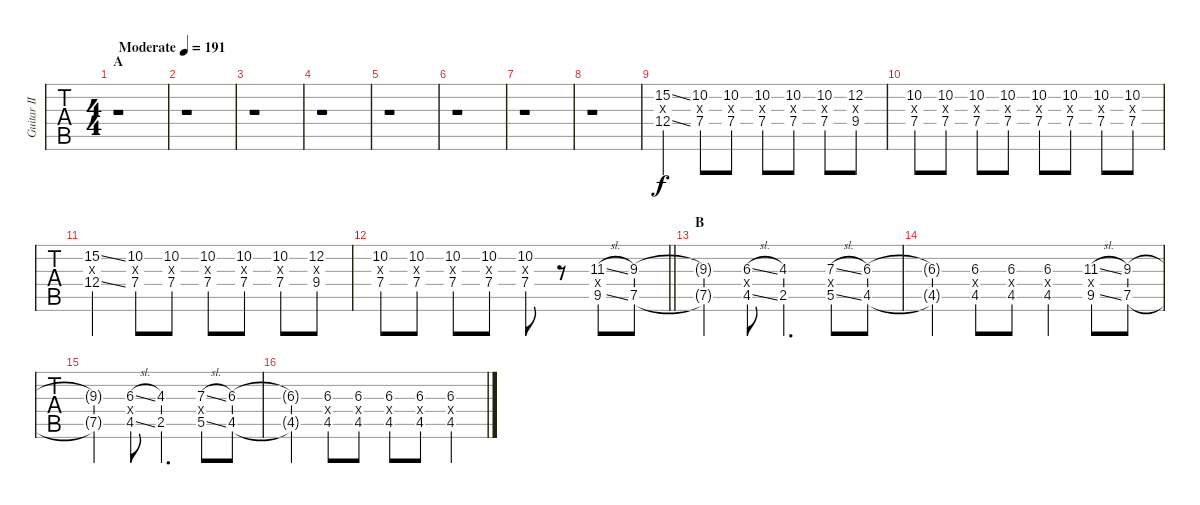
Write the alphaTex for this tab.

\track ("Guitar II - Kita" "Guitar II ") {instrument overdrivenguitar}
\staff {tabs}
\tuning (Eb4 Bb3 Gb3 Db3 Ab2 Eb2) {hide}
\ts (4 4)
\section ("" "A")
\tempo (191 "Moderate")
\clef g2
\ks c
r.1{dy f instrument overdrivenguitar} |
r.1 |
r.1 |
r.1 |
r.1 |
r.1 |
r.1 |
r.1 |
(15.2{ss} 0.3{x} 12.4{ss}).4 (10.2 0.3{x} 7.4).8 (10.2 0.3{x} 7.4).8 (10.2 0.3{x} 7.4).8 (10.2 0.3{x} 7.4).8 (10.2 0.3{x} 7.4).8 (12.2 0.3{x} 9.4).8 |
(10.2 0.3{x} 7.4).8 (10.2 0.3{x} 7.4).8 (10.2 0.3{x} 7.4).8 (10.2 0.3{x} 7.4).8 (10.2 0.3{x} 7.4).8 (10.2 0.3{x} 7.4).8 (10.2 0.3{x} 7.4).8 (10.2 0.3{x} 7.4).8 |
(15.2{ss} 0.3{x} 12.4{ss}).4 (10.2 0.3{x} 7.4).8 (10.2 0.3{x} 7.4).8 (10.2 0.3{x} 7.4).8 (10.2 0.3{x} 7.4).8 (10.2 0.3{x} 7.4).8 (12.2 0.3{x} 9.4).8 |
\barLineRight lightlight
(10.2 0.3{x} 7.4).8 (10.2 0.3{x} 7.4).8 (10.2 0.3{x} 7.4).8 (10.2 0.3{x} 7.4).8 (10.2 0.3{x} 7.4).8 r.8 (11.3{sl} 0.4{x} 9.5{sl}).8 (9.3 7.5).8 |
\section ("" "B")
(9.3{t} 7.5{t}).4 (6.3{sl} 0.4{x} 4.5{sl}).8 (4.3 2.5).4{d} (7.3{sl} 0.4{x} 5.5{sl}).8 (6.3 4.5).8 |
(6.3{t} 4.5{t}).4 (6.3 0.4{x} 4.5).8 (6.3 0.4{x} 4.5).8 (6.3 0.4{x} 4.5).4 (11.3{sl} 0.4{x} 9.5{sl}).8 (9.3 7.5).8 |
(9.3{t} 7.5{t}).4 (6.3{sl} 0.4{x} 4.5{sl}).8 (4.3 2.5).4{d} (7.3{sl} 0.4{x} 5.5{sl}).8 (6.3 4.5).8 |
(6.3{t} 4.5{t}).4 (6.3 0.4{x} 4.5).8 (6.3 0.4{x} 4.5).8 (6.3 0.4{x} 4.5).8 (6.3 0.4{x} 4.5).8 (6.3 0.4{x} 4.5).4
